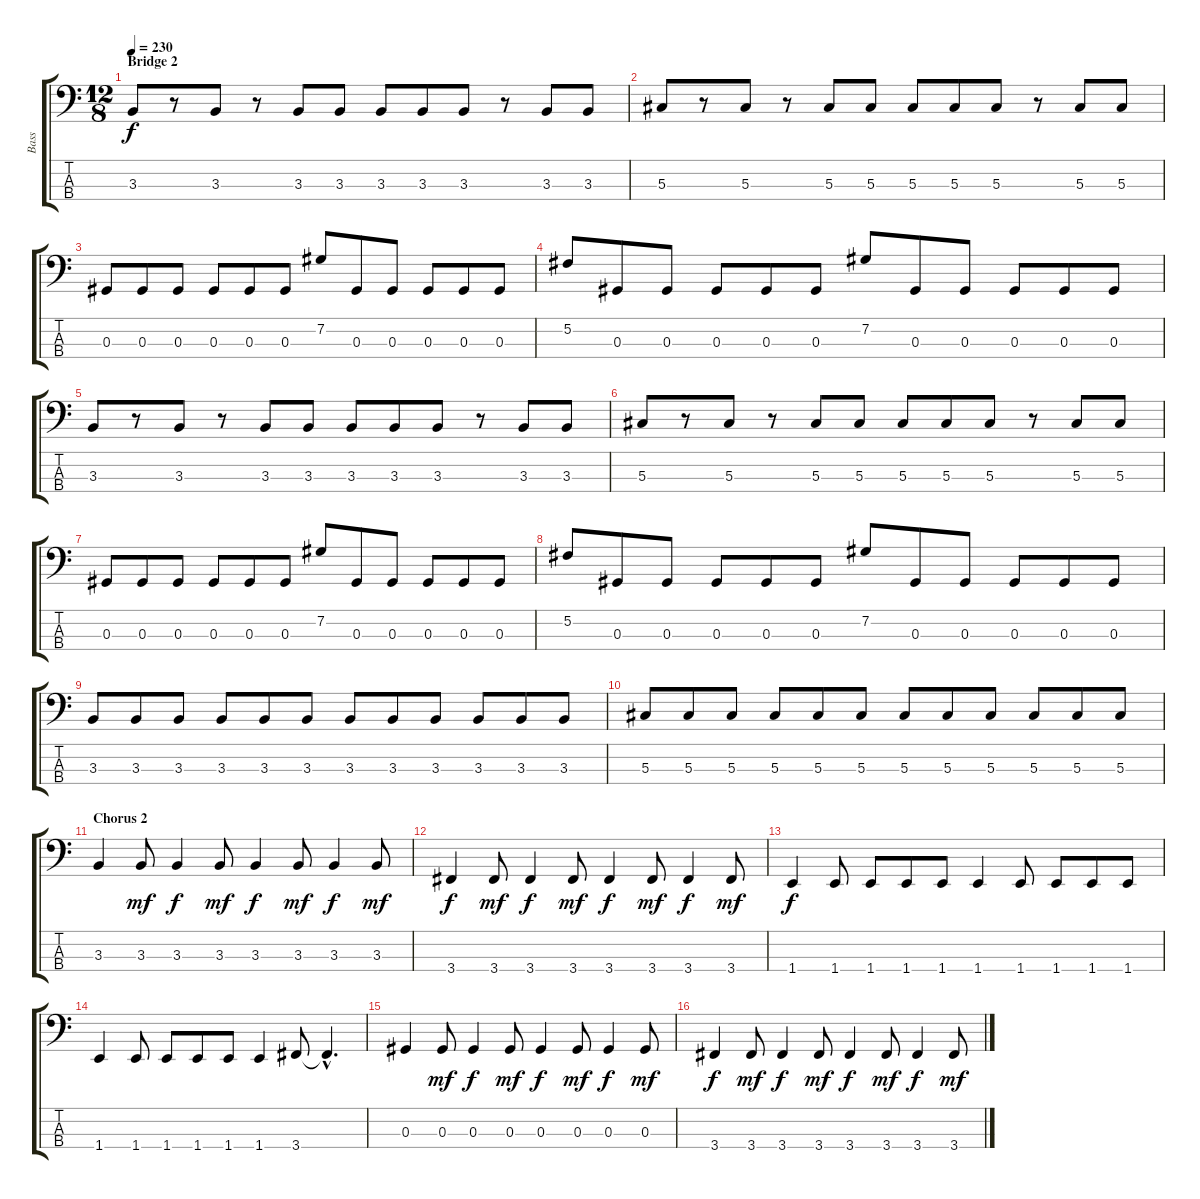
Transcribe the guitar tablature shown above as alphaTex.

\track ("Bass" "Bass") {instrument electricbasspick}
\staff {score tabs}
\tuning (Gb2 Db2 Ab1 Eb1) {hide}
\ts (12 8)
\section ("" "Bridge 2")
\tempo 230
\clef f4
\ks c
3.3.8{dy f} r.8 3.3.8 r.8 3.3.8 3.3.8 3.3.8 3.3.8 3.3.8 r.8 3.3.8 3.3.8 |
5.3.8 r.8 5.3.8 r.8 5.3.8 5.3.8 5.3.8 5.3.8 5.3.8 r.8 5.3.8 5.3.8 |
0.3.8 0.3.8 0.3.8 0.3.8 0.3.8 0.3.8 7.2.8 0.3.8 0.3.8 0.3.8 0.3.8 0.3.8 |
5.2.8 0.3.8 0.3.8 0.3.8 0.3.8 0.3.8 7.2.8 0.3.8 0.3.8 0.3.8 0.3.8 0.3.8 |
3.3.8 r.8 3.3.8 r.8 3.3.8 3.3.8 3.3.8 3.3.8 3.3.8 r.8 3.3.8 3.3.8 |
5.3.8 r.8 5.3.8 r.8 5.3.8 5.3.8 5.3.8 5.3.8 5.3.8 r.8 5.3.8 5.3.8 |
0.3.8 0.3.8 0.3.8 0.3.8 0.3.8 0.3.8 7.2.8 0.3.8 0.3.8 0.3.8 0.3.8 0.3.8 |
5.2.8 0.3.8 0.3.8 0.3.8 0.3.8 0.3.8 7.2.8 0.3.8 0.3.8 0.3.8 0.3.8 0.3.8 |
3.3.8 3.3.8 3.3.8 3.3.8 3.3.8 3.3.8 3.3.8 3.3.8 3.3.8 3.3.8 3.3.8 3.3.8 |
5.3.8 5.3.8 5.3.8 5.3.8 5.3.8 5.3.8 5.3.8 5.3.8 5.3.8 5.3.8 5.3.8 5.3.8 |
\section ("" "Chorus 2")
3.3.4 3.3.8{dy mf} 3.3.4{dy f} 3.3.8{dy mf} 3.3.4{dy f} 3.3.8{dy mf} 3.3.4{dy f} 3.3.8{dy mf} |
3.4.4{dy f} 3.4.8{dy mf} 3.4.4{dy f} 3.4.8{dy mf} 3.4.4{dy f} 3.4.8{dy mf} 3.4.4{dy f} 3.4.8{dy mf} |
1.4.4{dy f} 1.4.8 1.4.8 1.4.8 1.4.8 1.4.4 1.4.8 1.4.8 1.4.8 1.4.8 |
1.4.4 1.4.8 1.4.8 1.4.8 1.4.8 1.4.4 3.4.8 3.4{hac t}.4{d} |
0.3.4 0.3.8{dy mf} 0.3.4{dy f} 0.3.8{dy mf} 0.3.4{dy f} 0.3.8{dy mf} 0.3.4{dy f} 0.3.8{dy mf} |
3.4.4{dy f} 3.4.8{dy mf} 3.4.4{dy f} 3.4.8{dy mf} 3.4.4{dy f} 3.4.8{dy mf} 3.4.4{dy f} 3.4.8{dy mf}
